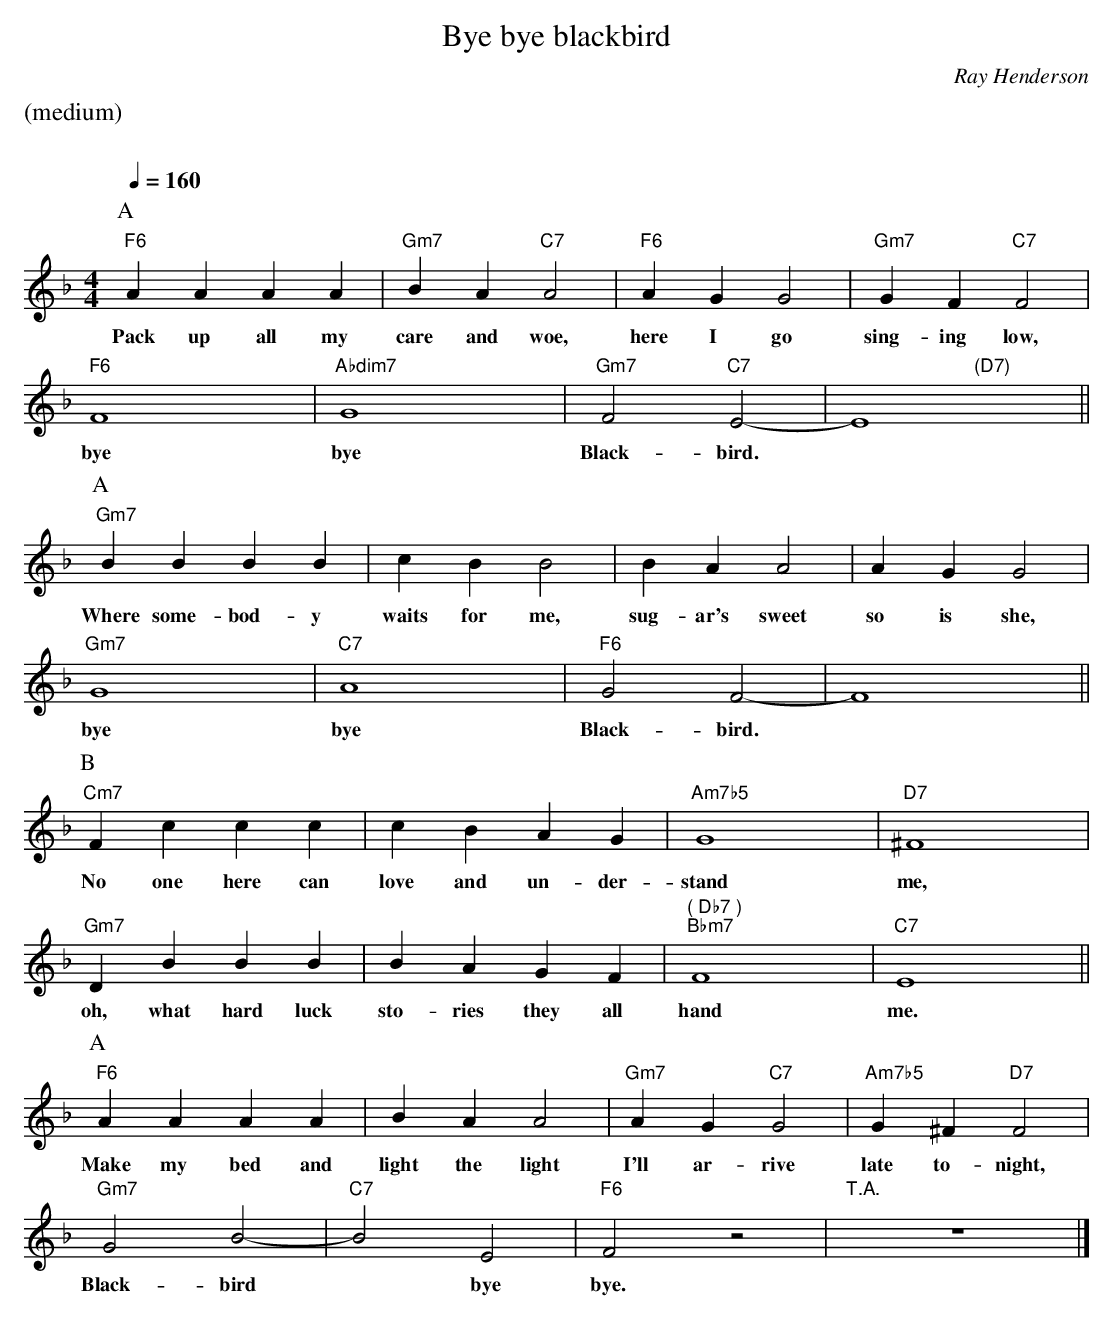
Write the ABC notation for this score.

X:1
T: Bye bye blackbird
M:4/4
L:1/4
C:Ray Henderson
Q:1/4=160
%%staves (chords melody)
K:F
%%text (medium)
%%vskip 20
P: A
V:chords
"F6"x2 x2 | "Gm7"x2 "C7"x2 | "F6"x2 x2 | "Gm7"x2 "C7"x2 |
"F6"x2 x2 | "Abdim7"x2 x2 | "Gm7"x2 "C7"x2 | x2 "(D7)"x2 ||
V:melody
AAAA | BAA2 | AGG2 | GFF2 |
w:Pack up all my care and woe, here I go sing-ing low,
F4 | G4 | F2E2- | E4 ||
w:bye bye Black-bird. *
P: A
V:chords
"Gm7"x2 x2 | x2 x2 | x2 x2 | x2 x2 |
"Gm7"x2 x2 | "C7"x2 x2 | "F6"x2 x2 | x2 x2 ||
V:melody
BBBB | cBB2 | BAA2 | AGG2 |
w:Where some-bod-y waits for me, sug-ar's sweet so is she,
G4 | A4 | G2F2- | F4 ||
w:bye bye Black-bird. *
P: B
V:chords
"Cm7"x2 x2 | x2 x2 | "Am7b5"x2 x2 | "D7"x2 x2 |
"Gm7"x2 x2 | x2 x2 | "( Db7 )" "Bbm7"x2 x2 | "C7"x2 x2 ||
V:melody
Fccc | cBAG | G4 | ^F4 |
w:No one here can love and un-der-stand me,
DBBB | BAGF | F4 | E4 ||
w:oh, what hard luck sto-ries they all hand me.
P: A
V:chords
"F6"x2 x2 | x2 x2 | "Gm7"x2 "C7"x2 | "Am7b5"x2 "D7"x2 |
"Gm7"x2 x2 | "C7"x2 x2 | "F6"x2 x2 | "T.A."x2 x2 |]
V:melody
AAAA | BAA2 | AGG2 | G^FF2 |
w:Make my bed and light the light I'll ar-rive late to-night,
G2B2- | B2E2 | F2z2 | z4 |]
w:Black-bird * bye bye.
